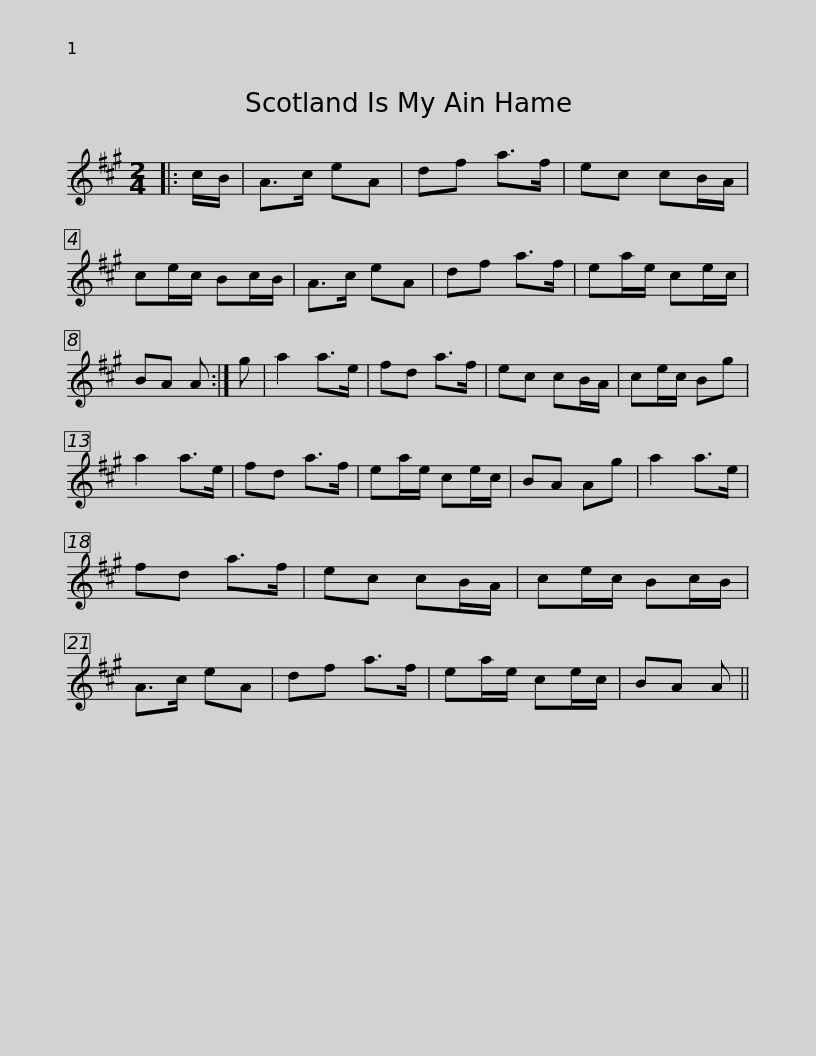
X:1
L:1/8
M:2/4
I:linebreak $
K:A
V:1 treble
V:1
|: c/B/ | A>c eA | df a>f | ec cB/A/ | ce/c/ Bc/B/ | %5
 A>c eA | df a>f | ea/e/ ce/c/ | BA A :|$ g | %10
 a2 a>e | fd a>f | ec cB/A/ | ce/c/ Bg | a2 a>e | %15
 fd a>f | ea/e/ ce/c/ | BA Ag | a2 a>e |$ fd a>f | %20
 ec cB/A/ | ce/c/ Bc/B/ | A>c eA | df a>f | ea/e/ ce/c/ | %25
 BA A || %26
